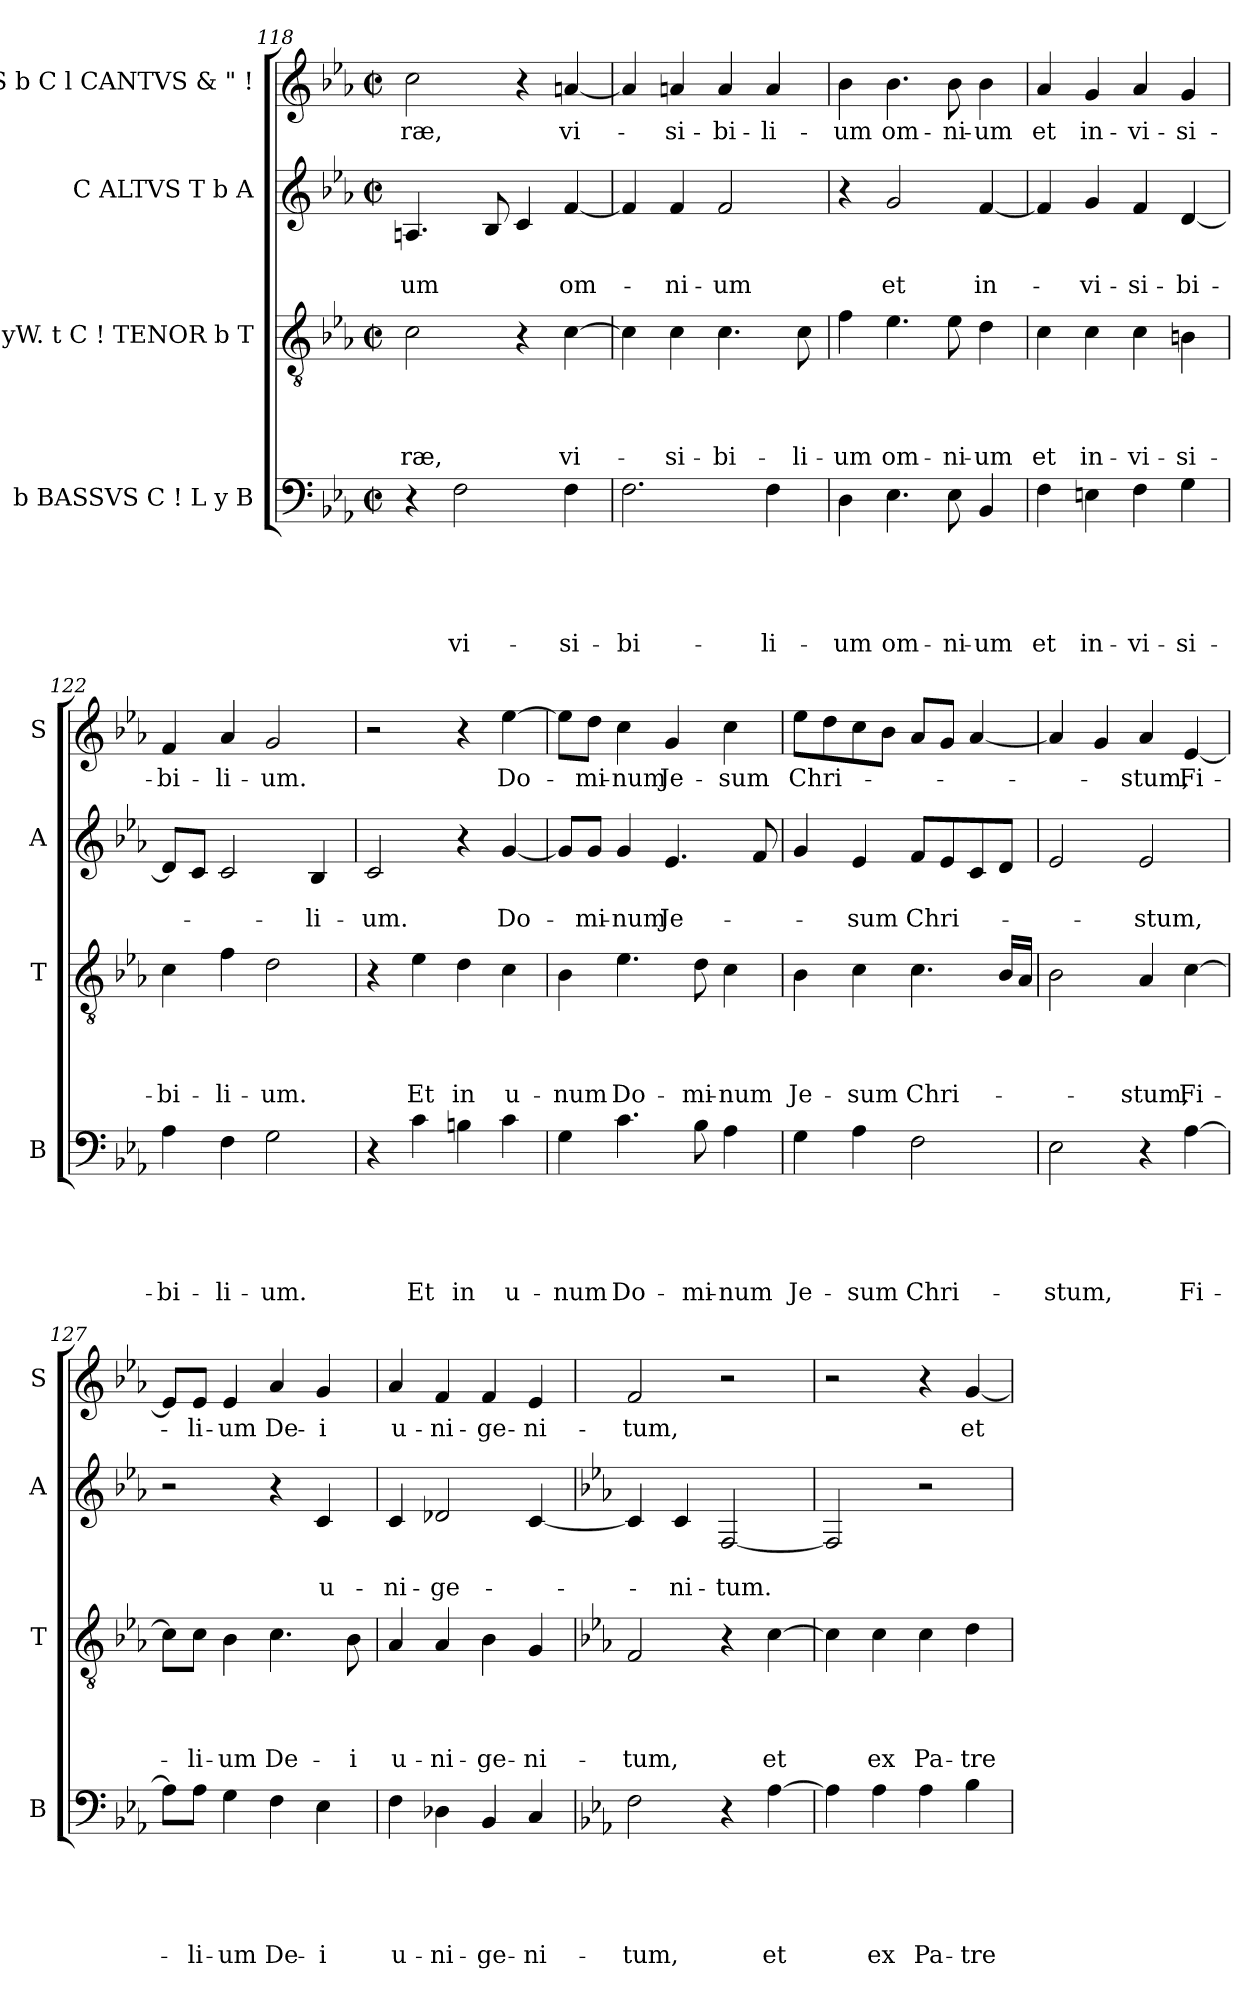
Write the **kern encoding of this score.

**kern	**text	**text	**text	**text	**text	**kern	**text	**text	**text	**text	**kern	**text	**text	**kern	**text
*part4	*part4	*part4	*part4	*part4	*part4	*part3	*part3	*part3	*part3	*part3	*part2	*part2	*part2	*part1	*part1
*staff4	*staff4	*staff4	*staff4	*staff4	*staff4	*staff3	*staff3	*staff3	*staff3	*staff3	*staff2	*staff2	*staff2	*staff1	*staff1
*I"b BASSVS C ! L y B	*	*	*	*	*	*I"yW. t C ! TENOR b T	*	*	*	*	*I"C ALTVS T b A	*	*	*I"S b C l CANTVS & " !	*
*I'B	*	*	*	*	*	*I'T	*	*	*	*	*I'A	*	*	*I'S	*
!!LO:LB:g=z
*clefF4	*	*	*	*	*	*clefGv2	*	*	*	*	*clefG2	*	*	*clefG2	*
*k[b-e-a-]	*	*	*	*	*	*k[b-e-a-]	*	*	*	*	*k[b-e-a-]	*	*	*k[b-e-a-]	*
*E-:	*	*	*	*	*	*E-:	*	*	*	*	*E-:	*	*	*E-:	*
*M2/2	*	*	*	*	*	*M2/2	*	*	*	*	*M2/2	*	*	*M2/2	*
*met(c|)	*	*	*	*	*	*met(c|)	*	*	*	*	*met(c|)	*	*	*met(c|)	*
=118	=118	=118	=118	=118	=118	=118	=118	=118	=118	=118	=118	=118	=118	=118	=118
!	!	!	!	!	!	!	!	!	!	!LO:LY:b	!	!	!LO:LY:b	!	!LO:LY:b
4r	.	.	.	.	.	2c\	.	.	.	-ræ,	4.An/	.	um	2cc\	-ræ,
!	!	!	!	!	!LO:LY:b	!	!	!	!	!	!	!	!	!	!
2F\	.	.	.	.	vi-	.	.	.	.	.	.	.	.	.	.
.	.	.	.	.	.	.	.	.	.	.	8B-/	.	.	.	.
.	.	.	.	.	.	4r	.	.	.	.	4c/	.	.	4r	.
!	!	!	!	!	!LO:LY:b	!	!	!	!	!LO:LY:b	!	!	!LO:LY:b	!	!LO:LY:b
4F\	.	.	.	.	-si-	[>4c\	.	.	.	vi-	[<4f/	.	om-	[<4an/	vi-
=119	=119	=119	=119	=119	=119	=119	=119	=119	=119	=119	=119	=119	=119	=119	=119
!	!	!	!	!	!LO:LY:b	!	!	!	!	!	!	!	!	!	!
2.F\	.	.	.	.	-bi-	4c\]	.	.	.	.	4f/]	.	.	4a/]	.
!	!	!	!	!	!	!	!	!	!	!LO:LY:b	!	!	!LO:LY:b	!	!LO:LY:b
.	.	.	.	.	.	4c\	.	.	.	-si-	4f/	.	-ni-	4an/	-si-
!	!	!	!	!	!	!	!	!	!	!LO:LY:b	!	!	!LO:LY:b	!	!LO:LY:b
.	.	.	.	.	.	4.c\	.	.	.	-bi-	2f/	.	-um	4a/	-bi-
!	!	!	!	!	!LO:LY:b	!	!	!	!	!	!	!	!	!	!LO:LY:b
4F\	.	.	.	.	-li-	.	.	.	.	.	.	.	.	4a/	-li-
!	!	!	!	!	!	!	!	!	!	!LO:LY:b	!	!	!	!	!
.	.	.	.	.	.	8c\	.	.	.	-li-	.	.	.	.	.
=120	=120	=120	=120	=120	=120	=120	=120	=120	=120	=120	=120	=120	=120	=120	=120
!	!	!	!	!	!LO:LY:b	!	!	!	!	!LO:LY:b	!	!	!	!	!LO:LY:b
4D\	.	.	.	.	-um	4f\	.	.	.	-um	4r	.	.	4b-\	-um
!	!	!	!	!	!LO:LY:b	!	!	!	!	!LO:LY:b	!	!	!LO:LY:b	!	!LO:LY:b
4.E-\	.	.	.	.	om-	4.e-\	.	.	.	om-	2g/	.	et	4.b-\	om-
!	!	!	!	!	!LO:LY:b	!	!	!	!	!LO:LY:b	!	!	!	!	!LO:LY:b
8E-\	.	.	.	.	-ni-	8e-\	.	.	.	-ni-	.	.	.	8b-\	-ni-
!	!	!	!	!	!LO:LY:b:rj	!	!	!	!	!LO:LY:b:rj	!	!	!LO:LY:b	!	!LO:LY:b:rj
4BB-/	.	.	.	.	-um	4d\	.	.	.	-um	[<4f/	.	in-	4b-\	-um
=121	=121	=121	=121	=121	=121	=121	=121	=121	=121	=121	=121	=121	=121	=121	=121
!	!	!	!	!	!LO:LY:b	!	!	!	!	!LO:LY:b	!	!	!	!	!LO:LY:b
4F\	.	.	.	.	et	4c\	.	.	.	et	4f/]	.	.	4a-/	et
!	!	!	!	!	!LO:LY:b	!	!	!	!	!LO:LY:b	!	!	!LO:LY:b	!	!LO:LY:b
4En\	.	.	.	.	in-	4c\	.	.	.	in-	4g/	.	-vi-	4g/	in-
!	!	!	!	!	!LO:LY:b	!	!	!	!	!LO:LY:b	!	!	!LO:LY:b	!	!LO:LY:b
4F\	.	.	.	.	-vi-	4c\	.	.	.	-vi-	4f/	.	-si-	4a-/	-vi-
!	!	!	!	!	!LO:LY:b	!	!	!	!	!LO:LY:b	!	!	!LO:LY:b	!	!LO:LY:b
4G\	.	.	.	.	-si-	4Bn\	.	.	.	-si-	[<4d/	.	-bi-	4g/	-si-
=122	=122	=122	=122	=122	=122	=122	=122	=122	=122	=122	=122	=122	=122	=122	=122
!	!	!	!	!	!LO:LY:b	!	!	!	!	!LO:LY:b	!	!	!	!	!LO:LY:b
4A-\	.	.	.	.	-bi-	4c\	.	.	.	-bi-	8d/L]	.	.	4f/	-bi-
.	.	.	.	.	.	.	.	.	.	.	8c/J	.	.	.	.
!	!	!	!	!	!LO:LY:b	!	!	!	!	!LO:LY:b	!	!	!	!	!LO:LY:b
4F\	.	.	.	.	-li-	4f\	.	.	.	-li-	2c/	.	.	4a-/	-li-
!	!	!	!	!	!LO:LY:b	!	!	!	!	!LO:LY:b	!	!	!	!	!LO:LY:b
2G\	.	.	.	.	-um.	2d\	.	.	.	-um.	.	.	.	2g/	-um.
!	!	!	!	!	!	!	!	!	!	!	!	!	!LO:LY:b	!	!
.	.	.	.	.	.	.	.	.	.	.	4B-/	.	-li-	.	.
!!LO:PB:g=z
=123	=123	=123	=123	=123	=123	=123	=123	=123	=123	=123	=123	=123	=123	=123	=123
!	!	!	!	!	!	!	!	!	!	!	!	!	!LO:LY:b	!	!
4r	.	.	.	.	.	4r	.	.	.	.	2c/	.	-um.	2r	.
!	!	!	!	!	!LO:LY:b	!	!	!	!	!LO:LY:b	!	!	!	!	!
4c\	.	.	.	.	Et	4e-\	.	.	.	Et	.	.	.	.	.
!	!	!	!	!	!LO:LY:b	!	!	!	!	!LO:LY:b	!	!	!	!	!
4Bn\	.	.	.	.	in	4d\	.	.	.	in	4r	.	.	4r	.
!	!	!	!	!	!LO:LY:b	!	!	!	!	!LO:LY:b	!	!	!LO:LY:b	!	!LO:LY:b
4c\	.	.	.	.	u-	4c\	.	.	.	u-	[<4g/	.	Do-	[>4ee-\	Do-
=124	=124	=124	=124	=124	=124	=124	=124	=124	=124	=124	=124	=124	=124	=124	=124
!	!	!	!	!	!LO:LY:b	!	!	!	!	!LO:LY:b	!	!	!	!	!
4G\	.	.	.	.	-num	4B-\	.	.	.	-num	8g/L]	.	.	8ee-\L]	.
!	!	!	!	!	!	!	!	!	!	!	!	!	!LO:LY:b	!	!LO:LY:b
.	.	.	.	.	.	.	.	.	.	.	8g/J	.	-mi-	8dd\J	-mi-
!	!	!	!	!	!LO:LY:b	!	!	!	!	!LO:LY:b	!	!	!LO:LY:b	!	!LO:LY:b
4.c\	.	.	.	.	Do-	4.e-\	.	.	.	Do-	4g/	.	-num	4cc\	-num
!	!	!	!	!	!	!	!	!	!	!	!	!	!LO:LY:b	!	!LO:LY:b
.	.	.	.	.	.	.	.	.	.	.	4.e-/	.	Je-	4g/	Je-
!	!	!	!	!	!LO:LY:b	!	!	!	!	!LO:LY:b	!	!	!	!	!
8B-\	.	.	.	.	-mi-	8d\	.	.	.	-mi-	.	.	.	.	.
!	!	!	!	!	!LO:LY:b	!	!	!	!	!LO:LY:b	!	!	!	!	!LO:LY:b
4A-\	.	.	.	.	-num	4c\	.	.	.	-num	.	.	.	4cc\	-sum
.	.	.	.	.	.	.	.	.	.	.	8f/	.	.	.	.
=125	=125	=125	=125	=125	=125	=125	=125	=125	=125	=125	=125	=125	=125	=125	=125
!	!	!	!	!	!LO:LY:b	!	!	!	!	!LO:LY:b	!	!	!	!	!LO:LY:b
4G\	.	.	.	.	Je-	4B-\	.	.	.	Je-	4g/	.	.	8ee-\L	Chri-
.	.	.	.	.	.	.	.	.	.	.	.	.	.	8dd\	.
!	!	!	!	!	!LO:LY:b	!	!	!	!	!LO:LY:b	!	!	!LO:LY:b	!	!
4A-\	.	.	.	.	-sum	4c\	.	.	.	-sum	4e-/	.	-sum	8cc\	.
.	.	.	.	.	.	.	.	.	.	.	.	.	.	8b-\J	.
!	!	!	!	!	!LO:LY:b	!	!	!	!	!LO:LY:b	!	!	!LO:LY:b	!	!
2F\	.	.	.	.	Chri-	4.c\	.	.	.	Chri-	8f/L	.	Chri-	8a-/L	.
.	.	.	.	.	.	.	.	.	.	.	8e-/	.	.	8g/J	.
.	.	.	.	.	.	.	.	.	.	.	8c/	.	.	[<4a-/	.
.	.	.	.	.	.	16B-/LL	.	.	.	.	8d/J	.	.	.	.
.	.	.	.	.	.	16A-/JJ	.	.	.	.	.	.	.	.	.
=126	=126	=126	=126	=126	=126	=126	=126	=126	=126	=126	=126	=126	=126	=126	=126
!	!	!	!	!	!LO:LY:b	!	!	!	!	!	!	!	!	!	!
2E-\	.	.	.	.	-stum,	2B-\	.	.	.	.	2e-/	.	.	4a-/]	.
.	.	.	.	.	.	.	.	.	.	.	.	.	.	4g/	.
!	!	!	!	!	!	!	!	!	!	!LO:LY:b	!	!	!LO:LY:b	!	!LO:LY:b
4r	.	.	.	.	.	4A-/	.	.	.	-stum,	2e-/	.	-stum,	4a-/	-stum,
!	!	!	!	!	!LO:LY:b	!	!	!	!	!LO:LY:b	!	!	!	!	!LO:LY:b
[>4A-\	.	.	.	.	Fi-	[>4c\	.	.	.	Fi-	.	.	.	[<4e-/	Fi-
=127	=127	=127	=127	=127	=127	=127	=127	=127	=127	=127	=127	=127	=127	=127	=127
8A-\L]	.	.	.	.	.	8c\L]	.	.	.	.	2r	.	.	8e-/L]	.
!	!	!	!	!	!LO:LY:b	!	!	!	!	!LO:LY:b	!	!	!	!	!LO:LY:b
8A-\J	.	.	.	.	-li-	8c\J	.	.	.	-li-	.	.	.	8e-/J	-li-
!	!	!	!	!	!LO:LY:b	!	!	!	!	!LO:LY:b	!	!	!	!	!LO:LY:b
4G\	.	.	.	.	-um	4B-\	.	.	.	-um	.	.	.	4e-/	-um
!	!	!	!	!	!LO:LY:b	!	!	!	!	!LO:LY:b	!	!	!	!	!LO:LY:b
4F\	.	.	.	.	De-	4.c\	.	.	.	De-	4r	.	.	4a-/	De-
!	!	!	!	!	!LO:LY:b	!	!	!	!	!	!	!	!LO:LY:b	!	!LO:LY:b
4E-\	.	.	.	.	-i	.	.	.	.	.	4c/	.	u-	4g/	-i
!	!	!	!	!	!	!	!	!	!	!LO:LY:b	!	!	!	!	!
.	.	.	.	.	.	8B-\	.	.	.	-i	.	.	.	.	.
!!LO:LB:g=z
=128	=128	=128	=128	=128	=128	=128	=128	=128	=128	=128	=128	=128	=128	=128	=128
!	!	!	!	!	!LO:LY:b	!	!	!	!	!LO:LY:b	!	!	!LO:LY:b	!	!LO:LY:b
4F\	.	.	.	.	u-	4A-/	.	.	.	u-	4c/	.	-ni-	4a-/	u-
!	!	!	!	!	!LO:LY:b	!	!	!	!	!LO:LY:b	!	!	!LO:LY:b	!	!LO:LY:b
4D-X\	.	.	.	.	-ni-	4A-/	.	.	.	-ni-	2d-X/	.	-ge-	4f/	-ni-
!	!	!	!	!	!LO:LY:b	!	!	!	!	!LO:LY:b	!	!	!	!	!LO:LY:b
4BB-/	.	.	.	.	-ge-	4B-\	.	.	.	-ge-	.	.	.	4f/	-ge-
!	!	!	!	!	!LO:LY:b	!	!	!	!	!LO:LY:b	!	!	!	!	!LO:LY:b
4C/	.	.	.	.	-ni-	4G/	.	.	.	-ni-	[<4c/	.	.	4e-/	-ni-
=129	=129	=129	=129	=129	=129	=129	=129	=129	=129	=129	=129	=129	=129	=129	=129
*	*	*	*	*	*	*	*	*	*	*	*	*	*	*k[]	*
*	*	*	*	*	*	*	*	*	*	*	*	*	*	*C:	*
!	!	!	!	!	!LO:LY:b	!	!	!	!	!LO:LY:b	!	!	!	!	!LO:LY:b
2F\	.	.	.	.	-tum,	2F/	.	.	.	-tum,	4c/]	.	.	2f/	-tum,
!	!	!	!	!	!	!	!	!	!	!	!	!	!LO:LY:b	!	!
.	.	.	.	.	.	.	.	.	.	.	4c/	.	-ni-	.	.
!	!	!	!	!	!	!	!	!	!	!	!	!	!LO:LY:b	!	!
4r	.	.	.	.	.	4r	.	.	.	.	[<2F/	.	-tum.	2r	.
!	!	!	!	!	!LO:LY:b	!	!	!	!	!LO:LY:b	!	!	!	!	!
[>4A-\	.	.	.	.	et	[>4c\	.	.	.	et	.	.	.	.	.
=130	=130	=130	=130	=130	=130	=130	=130	=130	=130	=130	=130	=130	=130	=130	=130
4A-\]	.	.	.	.	.	4c\]	.	.	.	.	2F/]	.	.	2r	.
!	!	!	!	!	!LO:LY:b	!	!	!	!	!LO:LY:b	!	!	!	!	!
4A-\	.	.	.	.	ex	4c\	.	.	.	ex	.	.	.	.	.
!	!	!	!	!	!LO:LY:b	!	!	!	!	!LO:LY:b	!	!	!	!	!
4A-\	.	.	.	.	Pa-	4c\	.	.	.	Pa-	2r	.	.	4r	.
!	!	!	!	!	!LO:LY:b	!	!	!	!	!LO:LY:b	!	!	!	!	!LO:LY:b
4B-\	.	.	.	.	-tre	4d\	.	.	.	-tre	.	.	.	[<4g/	et
=	=	=	=	=	=	=	=	=	=	=	=	=	=	=	=
*-	*-	*-	*-	*-	*-	*-	*-	*-	*-	*-	*-	*-	*-	*-	*-
